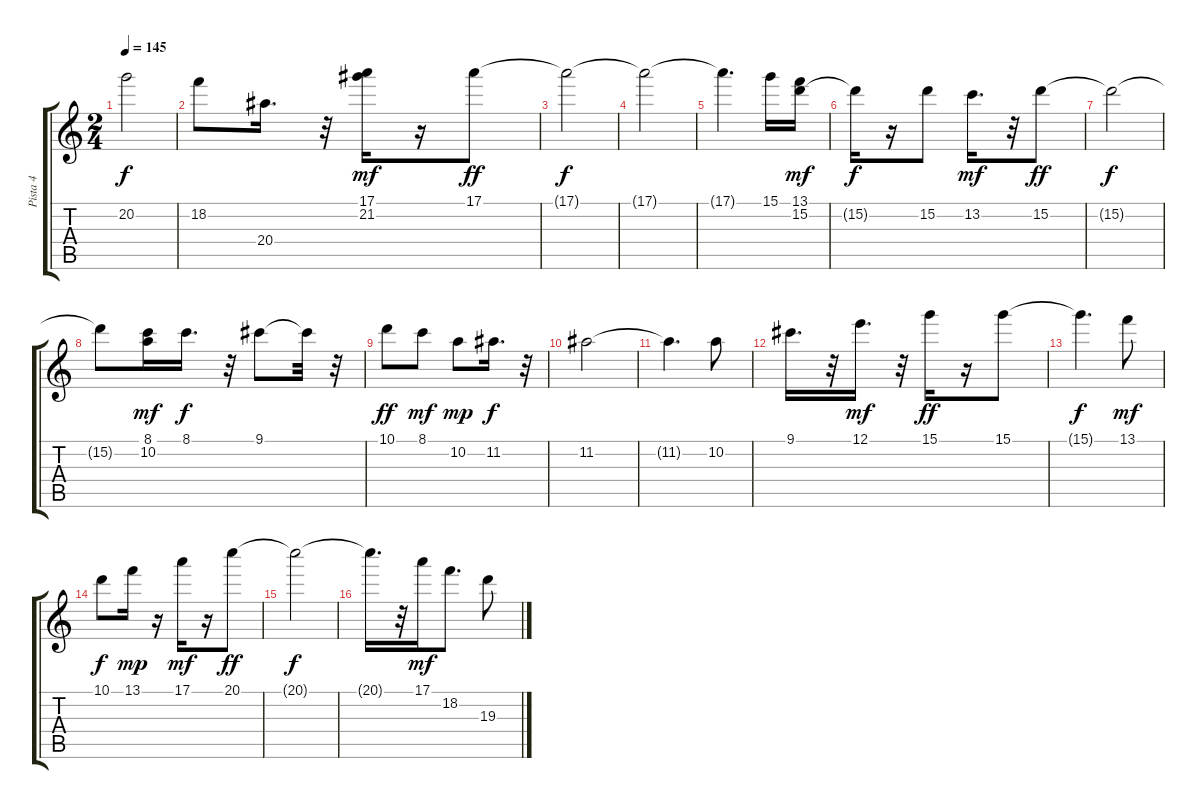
\track ("Pista 4" "Pista 4") {instrument distortionguitar}
\staff {score tabs}
\tuning (E4 B3 G3 D3 A2 E2) {hide}
\ts (2 4)
\tempo 145
\clef g2
\ks c
20.2.2{dy f} |
18.2.8 20.4.16{d} r.32 (17.1 21.2).16{dy mf} r.16 17.1.8{dy ff} |
17.1{t}.2{dy f} |
17.1{t}.2 |
17.1{t}.4{d} 15.1.16 (13.1 15.2).16{dy mf} |
15.2{t}.16{dy f} r.16 15.2.8 13.2.16{d dy mf} r.32 15.2.8{dy ff} |
15.2{t}.2{dy f} |
15.2{t}.8 (8.1 10.2).16{dy mf} 8.1.16{d dy f} r.32 9.1.8 9.1{t}.32 r.32 |
10.1.8{dy ff} 8.1.8{dy mf} 10.2.8{dy mp} 11.2.16{d dy f} r.32 |
11.2.2 |
11.2{t}.4{d} 10.2.8 |
9.1.16{d} r.32 12.1.16{d dy mf} r.32 15.1.16{dy ff} r.16 15.1.8 |
15.1{t}.4{d dy f} 13.1.8{dy mf} |
10.1.8{dy f} 13.1.16{dy mp} r.16 17.1.16{dy mf} r.16 20.1.8{dy ff} |
20.1{t}.2{dy f} |
20.1{t}.16{d} r.32 17.1.16{dy mf} 18.2.8{d} 19.3.8
